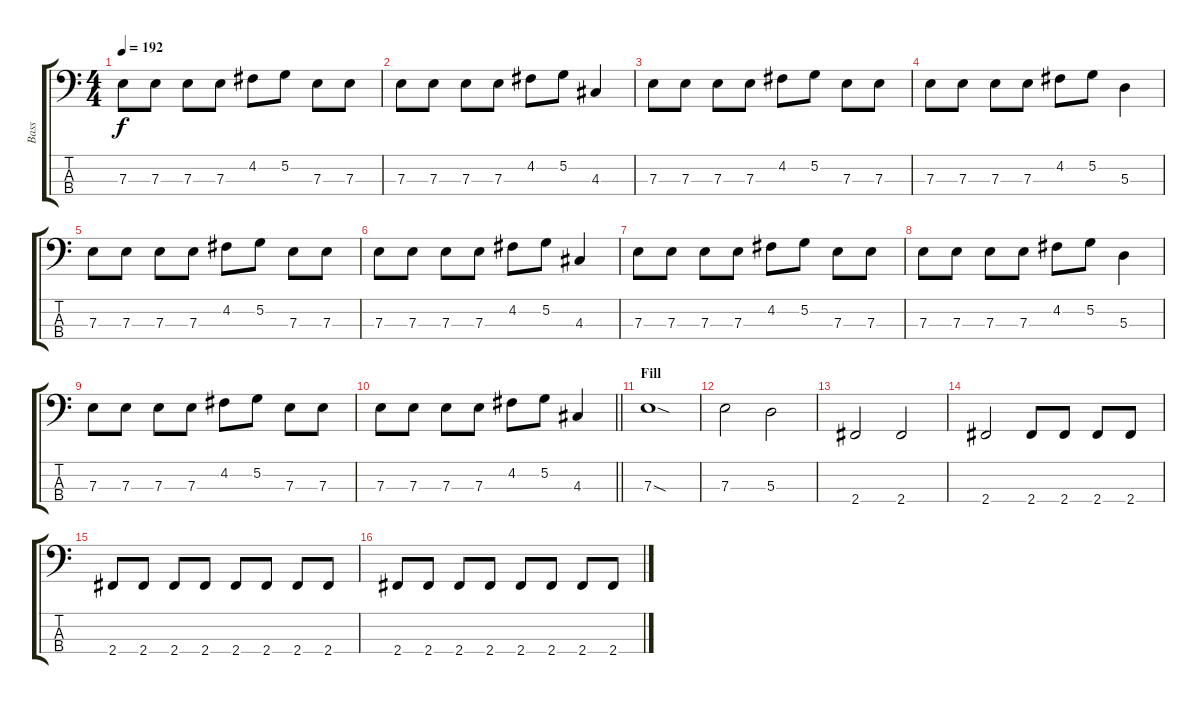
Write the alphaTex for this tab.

\track ("Bass" "Bass") {instrument electricbassfinger}
\staff {score tabs}
\tuning (G2 D2 A1 E1) {hide}
\ts (4 4)
\tempo 192
\clef f4
\ks c
7.3.8{dy f} 7.3.8 7.3.8 7.3.8 4.2.8 5.2.8 7.3.8 7.3.8 |
7.3.8 7.3.8 7.3.8 7.3.8 4.2.8 5.2.8 4.3.4 |
7.3.8 7.3.8 7.3.8 7.3.8 4.2.8 5.2.8 7.3.8 7.3.8 |
7.3.8 7.3.8 7.3.8 7.3.8 4.2.8 5.2.8 5.3.4 |
7.3.8 7.3.8 7.3.8 7.3.8 4.2.8 5.2.8 7.3.8 7.3.8 |
7.3.8 7.3.8 7.3.8 7.3.8 4.2.8 5.2.8 4.3.4 |
7.3.8 7.3.8 7.3.8 7.3.8 4.2.8 5.2.8 7.3.8 7.3.8 |
7.3.8 7.3.8 7.3.8 7.3.8 4.2.8 5.2.8 5.3.4 |
7.3.8 7.3.8 7.3.8 7.3.8 4.2.8 5.2.8 7.3.8 7.3.8 |
\barLineRight lightlight
7.3.8 7.3.8 7.3.8 7.3.8 4.2.8 5.2.8 4.3.4 |
\section ("" "Fill")
7.3{sod}.1 |
7.3.2 5.3.2 |
2.4.2 2.4.2 |
2.4.2 2.4.8 2.4.8 2.4.8 2.4.8 |
2.4.8 2.4.8 2.4.8 2.4.8 2.4.8 2.4.8 2.4.8 2.4.8 |
2.4.8 2.4.8 2.4.8 2.4.8 2.4.8 2.4.8 2.4.8 2.4.8
